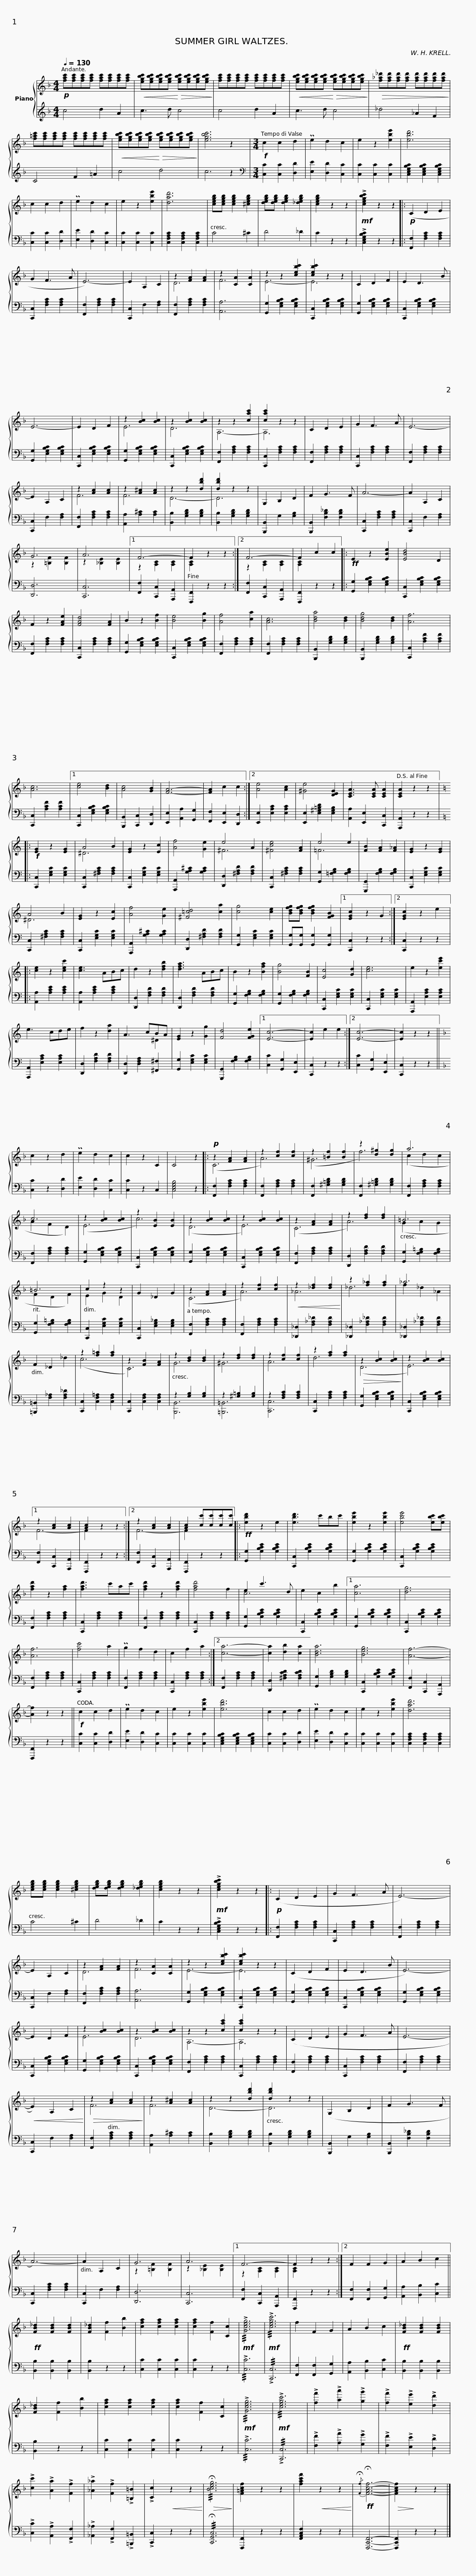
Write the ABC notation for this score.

X:1
%%score { ( 1 3 ) | ( 2 4 ) }
L:1/8
Q:1/4=130
M:4/4
I:linebreak $
K:F
V:1 treble
V:3 treble
V:2 treble
V:4 treble
V:1
!p! [fac'][fac'][fac'][fac'] [fac'][fac'][fac'][fac'] |!<(! [egbc'][egbc'][egbc'][egbc']!<)!!>(! [egbc'][egbc'][egbc'][egbc']!>)! | [fac'][fac'][fac'][fac'] [fac'][fac'][fac'][fac'] |!<(! [egbc'][egbc'][egbc'][egbc']!<)!!>(! [egbc'][egbc'][egbc'][egbc']!>)! |$!>(! [f_a_d'][fad'][fad'][fad'] [fad'][fad'][fad'][fad']!>)! | %5
 [f=ac'][fac'][fac'][fac'] [fac'][fac'][fac'][fac'] |!<(! [egbc'][egbc'][egbc'][egbc']!<)!!>(! [egbc'][egbc'][egbc'][egbc']!>)! | [egbc']6 z2 |$[M:3/4]!f! c2 c2 d2 | Pe2 d2 c2 | %10
 e2 z2 [ebe']2 | [ebd']6 | c2 c2 d2 | Pe2 d2 c2 |$ e2 z2 [ebe']2 | %15
 [dad']6 | [cegb][cegb] [cegb]2 [^cegb]2 | [degb][degb] [degb]2 [_degb]2 | [cegb]2 z2 z2 |!mf! !>![cegbc']2 z2 z2 |:$ %20
!p! (C2 D2 E2 | G2 F3 A | E6-) | E2 A,2 C2 | z2 [FA]2 [FA]2 | %25
 z2 [CA]2 [CA]2 | z2 z2 [cebc']2 | [cebc']2 z2 z2 | C2 D2 F2 |$ E2 D3 B | %30
 E6- | E2 D2 F2 | z2 [Bc]2 [Bc]2 | z2 [Bc]2 [Bc]2 | z2 z2 [cac']2 | %35
 [cac']2 z2 z2 | C2 D2 E2 | G2 F3 A |$ E6- | E2 A,2 C2 | %40
 z2 [Ac]2 [Ac]2 | z2 [A^c]2 [Ac]2 | z2 z2 [dbd']2 | [dbd']2 z2 z2 | G,2 B,2 D2 | %45
 F2 G3 F | A6- |$ A2 A,2 C2 | G6 | A6 |1 %50
 F6- | F2 z2 z2 :|2 F6- | F2 c2 c2 |:!ff! E2 z2 [EBe]2 | %55
 [EBd]4 D2 |$ F2 z2 [FAe]2 | [FAd]4 [FA]2 | B2 z2 [Bf]2 | [Be]4 [Bg]2 | %60
 [Af]4 [ca]2 | [Ac]6 | [Bda]4 [Bd]2 | [Bdg]4 [Bd]2 | [Af]6 |$ %65
 [Ac]6 |1 [ce]4 [Bd]2 | [Ac]4 [GB]2 | [FA]6- | [FA]2 c2 c2 :|2 %70
 [Ae]4 [Ac]2 | [^Ge]4 [DEG]2 | [CEA]3 [CEA] [CEA]2 | [CEA]2 z2 z2 |:$[K:C]!f! [EG]2 z2 [EG]2 | %75
 A4 B2 | [EG]2 z2 [Ec]2 | [Af]4 [Ge]2 | e4 A2 | [^Fce]4 [FA]2 | %80
 e4 e2 | [FB]2 [FA]2 [F_A]2 |$ [EG]2 z2 [EG]2 | A4 B2 | [EG]2 z2 [Ec]2 | %85
 [Af]4 [Ge]2 | [^F=cd]4 [ca]2 | [cg]4 [ce]2 | [Bdfg][Bdfg] [Bdfg]2 [FGB]2 |1 [EGc]2 z2 G2 :|2 %90
 [EGc]2 z2 e2 |:$ [ce]2 z2 [cec']2 | [ce]3 ABc | d2 z2 [dfb]2 | [dfa]3 ABc | %95
 B2 z2 [Bfa]2 | [Bg]4 [FB]2 | [Ec]4 [Gd]2 | [ce]6 | e2 z2 [ec'e']2 |$ %100
 e3 cde | f2 z2 [da]2 | A3 cBA | [EG]2 z2 [Gg]2 | [Fd]4 [FGe]2 |1 %105
 [Ec]6- | [Ec]2 e2 e2 :|2 [Ec]6- | [Ec]2 z2 z2 ||$[K:F] c2 z2 d2 | %110
 Pe2 d2 c2 | c2 z2 C2 | C4 z2 |:!p! z2 [FA]2 [FA]2 | z2 [cf]2 [cf]2 | %115
 z2 [=Bf]2 [Bf]2 | z2 [d^g]2 [dg]2 |$ a6 | c6 | z2 [Bc]2 [Bc]2 | %120
 z2 [EB]2 [EB]2 | z2 [Bc]2 [Bc]2 | z2 [Bc]2 [Bc]2 | z2 [FA]2 [FA]2 | z2 [df]2 [df]2 |$ %125
 =B6 | =B6 | c2 z2 z2 | G2 _D2 G2 | z2 [FA]2 [FA]2 | %130
 z2 [cf]2 [cf]2 |!<(! z2 [_df]2 [df]2!<)! | z2 [f_a]2 [fa]2 |$ _a6 | F2 _D2 _d2 | %135
 z2 [f=a]2 [fa]2 | z2 [FB]2 [FA]2 | z2 [Bd]2 [Bd]2 | z2 [df]2 [df]2 | z2 [cf]2 [cf]2 |$ %140
 z2 [fa]2 [fa]2 |!>(! z2 [Bc]2 [Bc]2!>)! | z2 [Bc]2 [Bc]2 |1 z2 [Ac]2 [Ac]2 | [Ac]2 z2 z2 :|2 %145
 z2 [Ac]2 [Ac]2 | [Ac]2 [cc'][cc'][cc'][cc'] |:$!ff! [ebd']2 z2 e2 | [ebd']3 c'bc' | [ebe']2 z2 [ebe']2 | %150
 [ebe']4 [ebc'][ebc'] | [fad']2 z2 [fa]2 | [fad']3 c'ac' | [fad']2 z2 [fad']2 |$ [fad']4 f2 | %155
 e2 c'3 d | e2 c2 b2 |1 [ca]6 | [dg]6 | [Af]6 | %160
 [fc']4 a2 |$ Pg2 f2 d2 | c2 f2 a2 :|2 [ca]6- | [ca]2 [db]2 [ca]2 | %165
 [Bda]6 | [Beg]6 | [Af]6- | [Af]2 z2 z2 ||$!f! c2 c2 d2 | %170
 Pe2 d2 c2 | e2 z2 [ebe']2 | [ebd']6 | c2 c2 d2 | Pe2 d2 c2 | %175
 e2 z2 [ebe']2 | [dad']6 | [cegb][cegb] [cegb]2 [^cegb]2 |$ [degb][degb] [degb]2 [_degb]2 | [cegb]2 z2 z2 | %180
!mf! !>![cegbc']2 z2 z2 |:!p! (C2 D2 E2 | G2 F3 A | E6-) | E2 A,2 C2 | %185
 z2 [FA]2 [FA]2 | z2 [CA]2 [CA]2 |$ z2 z2 [cebc']2 | [cebc']2 z2 z2 | (C2 D2 F2 | %190
 E2 D3 B | E6-) | E2 D2 F2 | z2 [Bc]2 [Bc]2 | z2 [Bc]2 [Bc]2 |$ %195
 z2 z2 [cac']2 | [cac']2 z2 z2 | (C2 D2 E2 | G2 F3 A | E6- | %200
!<(! E2) A,2 C2!<)! |!>(! z2 [Ac]2 [Ac]2!>)! | z2 [A^c]2 [Ac]2 | z2 z2 [dbd']2 | [dbd']2 z2 z2 | %205
 (G,2 B,2 D2 |$ F2 G3 F | A6-) | A2 A,2 C2 | G6 | %210
 A6 |1 F6- | F2 z2 z2 :|2$ F2 F2 G2 | A2 B2 c2 || %215
!ff! [FB_d]2 [FBd]2 [FBd]2 | [FB_d]2 [Ff]2 [Bb]2 | [cfa]2 [cfa]2 [cfa]2 | [cfa]2 [Ff]2 [Cc]2 |!mf! !///!!>![Gceg]6 | %220
!mf! !///!!>![cegc']6 | f2 F2 G2 |$ A2 B2 c2 |!ff! [FB_d]2 [FBd]2 [FBd]2 | [FB_d]2 [Ff]2 [Bb]2 | %225
 [cfa]2 [cfa]2 [cfa]2 | [cfa]2 [Ff]2 [Cc]2 |!mf! !///!!>![Gceg]6 |!mf! !///!!>![cegc']6 | !>![ff']2 !>![aa']2 !>![gg']2 | %230
 !>![ff']2 !>![ee']2 !>![dd']2 |$ !>![cc']2 !>![Aa]2 !>![Ff]2 | !>![_A_a]2 !>![Ff]2 !>![=B,=B]2 | !>![Cc]2!<(! z2 z2!<)! |!>(! !///!!fermata![Bceg]6!>)! | %235
 [F=Acf]2 z2 z2 | [fac'f']2!<(! z2 z2!<)! |!ff!{/!fermata![Ff]} !fermata![FAcf]6- |!>(! [FAcf]2!>)! z2 z2 |] %239
V:2
 c4 d2 A2 | c3 d c4 | c4 d2 A2 | c3 d c4 |$ _d4 _A2 F2 | %5
 C4 F2 =A2 | c4 d4 | c6 z2 |$[M:3/4][K:bass] [C,C]2 [C,C]2 [D,D]2 | [E,E]2 [D,D]2 [C,C]2 | %10
 [C,C]2 [C,C]2 [C,C]2 | [C,E,G,B,C]2 [C,E,G,B,C]2 [C,E,G,B,C]2 | [C,C]2 [C,C]2 [D,D]2 | [E,E]2 [D,D]2 [C,C]2 |$ [C,C]2 [C,C]2 [C,C]2 | %15
 [C,F,A,C]2 [C,F,A,C]2 [C,F,A,C]2 | C4 ^C2 | D4 _D2 | C2 z2 z2 | !>![C,E,G,B,C]2 z2 z2 |:$ %20
 [F,,F,]2 [F,A,C]2 [F,A,C]2 | [C,,C,]2 [F,A,C]2 [F,A,C]2 | [F,,F,]2 [F,A,C]2 [F,A,C]2 | [C,,C,]2 F,2 [F,A,]2 | [F,,F,]2 [F,A,C]2 [F,A,C]2 | %25
 [A,,A,]6 | [G,,G,]2 [E,G,B,C]2 [E,G,B,C]2 | [C,,C,]2 [E,G,B,C]2 [E,G,B,C]2 | [G,,G,]2 [E,G,B,C]2 [E,G,B,C]2 |$ [C,,C,]2 [E,G,B,C]2 [E,G,B,C]2 | %30
 [G,,G,]2 [E,G,B,C]2 [E,G,B,C]2 | [C,,C,]2 [E,G,B,C]2 [E,G,B,C]2 | [G,,G,]2 [E,G,B,C]2 [E,G,B,C]2 | [C,,C,]2 [E,G,B,C]2 [E,G,B,C]2 | [F,,F,]2 [F,A,C]2 [F,A,C]2 | %35
 [C,,C,]2 [F,A,C]2 [F,A,C]2 | [F,,F,]2 [F,A,C]2 [F,A,C]2 | [C,,C,]2 [F,A,C]2 [F,A,C]2 |$ [F,,F,]2 [F,A,C]2 [F,A,C]2 | [C,,C,]2 F,2 [F,A,]2 | %40
 [F,,F,]2 [F,A,C]2 [F,A,C]2 | [A,,A,]2 [A,^C]2 [A,C]2 | [B,,B,]2 [G,B,D]2 [G,B,D]2 | [B,,B,]2 [G,B,D]2 [G,B,D]2 | [B,,,B,,]2 G,2 [G,B,]2 | %45
 [B,,,B,,]2 [F,B,_D]2 [F,B,D]2 | [C,,C,]2 [F,A,C]2 [F,A,C]2 |$ [C,,C,]2 F,2 [F,A,]2 | [D,,D,]6 | [C,,C,]6 |1 %50
 [F,,F,]2 [C,,C,]2 [A,,,A,,]2 | [F,,,F,,]2 z2 z2 :|2 [F,,F,]2 [C,,C,]2 [A,,,A,,]2 | [F,,,F,,]2 z2 z2 |: [G,,G,]2 [E,G,B,C]2 [E,G,B,C]2 | %55
 [C,,C,]2 [E,G,B,C]2 [E,G,B,C]2 |$ [F,,F,]2 [F,A,C]2 [F,A,C]2 | [C,,C,]2 [F,A,C]2 [F,A,C]2 | [G,,G,]2 [E,G,B,C]2 [E,G,B,C]2 | [C,,C,]2 [E,G,B,C]2 [E,G,B,C]2 | %60
 [F,,F,]2 [F,A,C]2 [F,A,C]2 | [F,,F,]2 [F,A,C]2 [F,A,C]2 | [B,,,B,,]2 [G,B,D]2 [G,B,D]2 | [B,,,B,,]2 [G,B,D]2 [G,B,D]2 | [C,,C,]2 [A,CF]2 [A,CF]2 |$ %65
 [C,,C,]2 [A,CF]2 [A,CF]2 |1 [C,,C,]2 [E,G,B,C]2 [E,G,B,C]2 | [B,,,B,,]2 [C,,C,]2 [D,,D,]2 | [E,,E,]2 [A,,A,]2 [G,,G,]2 | [F,,F,]2 [E,,E,]2 [D,,D,]2 :|2 %70
 [E,,E,]2 [E,A,C]2 [E,A,C]2 | [E,,E,]2 [E,^G,=B,D]2 [E,G,B,]2 | [A,,A,]2 [E,,E,]2 [C,,C,]2 | [A,,,A,,]2 z2 z2 |:$[K:C] [C,,C,]2 [E,G,C]2 [E,G,C]2 | %75
 [C,,C,]2 [^F,A,C]2 [F,A,C]2 | [C,,C,]2 [E,G,C]2 [E,G,C]2 | [A,,,A,,]2 [G,A,^C]2 [G,A,C]2 | [D,,D,]2 [^F,A,D]2 [F,A,D]2 | [C,,C,]2 [^F,A,C]2 [F,A,C]2 | %80
 [G,,G,]2 [=F,G,B,]2 [F,G,B,]2 | [G,,,G,,]2 [F,G,B,]2 [F,G,B,]2 |$ [C,,C,]2 [E,G,C]2 [E,G,C]2 | [C,,C,]2 [^F,A,C]2 [F,A,C]2 | [C,,C,]2 [E,G,C]2 [E,G,C]2 | %85
 [A,,,A,,]2 [G,A,^C]2 [G,A,C]2 | [D,,D,]2 [^F,A,D]2 [F,A,D]2 | [G,,G,]2 [E,G,C]2 [E,G,C]2 | [G,,G,][G,,G,] [G,,G,]2 [G,,G,]2 |1 [C,,C,]2 z2 z2 :|2 %90
 [C,,C,]2 z2 z2 |:$ [A,,A,]2 [A,CE]2 [A,CE]2 | [A,,A,]2 [A,CE]2 [A,CE]2 | [D,,D,]2 [F,A,D]2 [F,A,D]2 | [D,,D,]2 [F,A,D]2 [F,A,D]2 | %95
 [G,,G,]2 [F,G,B,]2 [F,G,B,]2 | [G,,G,]2 [F,G,B,]2 [F,G,B,]2 | [C,,C,]2 [E,G,C]2 [E,G,C]2 | [C,,C,]2 [E,G,C]2 [E,G,C]2 | [A,,,A,,]2 [E,A,C]2 [E,A,C]2 |$ %100
 [A,,,A,,]2 [E,A,C]2 [E,A,C]2 | [D,,D,]2 [F,A,D]2 [F,A,D]2 | [D,,D,]2 [D,F,A,]2 [^F,,^F,]2 | [G,,G,]2 [E,G,C]2 [E,G,C]2 | [G,,,G,,]2 [F,G,B,]2 [F,G,B,]2 |1 %105
 [C,C]2 [G,,G,]2 [E,,E,]2 | [C,,C,]2 z2 z2 :|2 [C,C]2 [G,,G,]2 [E,,E,]2 | [C,,C,]2 z2 z2 ||$[K:F] [C,C]2 z2 [D,D]2 | %110
 [E,E]2 [D,D]2 [C,C]2 | [C,C]2 z2 C,2 | [C,E,G,B,]4 z2 |: [F,,F,]2 [F,A,C]2 [F,A,C]2 | [F,,F,]2 [F,A,C]2 [F,A,C]2 | %115
 [F,,F,]2 [^G,=B,D]2 [G,B,D]2 | [F,,F,]2 [^G,=B,D]2 [G,B,D]2 |$ [F,,F,]2 [F,A,C]2 [F,A,C]2 | [F,,F,]2 [F,A,C]2 [F,A,C]2 | [G,,G,]2 [E,G,B,C]2 [E,G,B,C]2 | %120
 [C,,C,]2 [E,G,B,C]2 [E,G,B,C]2 | [G,,G,]2 [E,G,B,C]2 [E,G,B,C]2 | [C,,C,]2 [E,G,B,C]2 [E,G,B,C]2 | [F,,F,]2 [F,A,C]2 [F,A,C]2 | [D,,D,]2 [F,A,D]2 [F,A,D]2 |$ %125
 [G,,G,]2 [F,G,=B,]2 [F,G,B,]2 | [G,,G,]2 [F,G,=B,]2 [F,G,B,]2 | [C,,C,]2 [E,G,C]2 [E,G,C]2 | [C,,C,]2 [E,G,_B,]2 [E,G,B,]2 | [F,,F,]2 [F,A,C]2 [F,A,C]2 | %130
 [F,,F,]2 [F,A,C]2 [F,A,C]2 | [_D,,_D,]2 [F,_A,_D]2 [F,A,D]2 | [_D,,_D,]2 [F,_A,_D]2 [F,A,D]2 |$ [_D,,_D,]2 [F,_A,_D]2 [F,A,D]2 | [=B,,,=B,,]2 [F,_A,]2 [F,A,_D]2 | %135
 [C,,C,]2 [C,F,=A,]2 [C,F,A,]2 | [C,,C,]2 [C,F,A,]2 [C,F,A,]2 | z2 [G,B,]2 [G,B,]2 | z2 [^G,=B,]2 [G,B,]2 | z2 [F,A,C]2 [F,A,C]2 |$ %140
 [C,,C,]2 [F,A,C]2 [F,A,C]2 | [G,,G,]2 [E,G,B,C]2 [E,G,B,C]2 | [C,,C,]2 [E,G,B,C]2 [E,G,B,C]2 |1 [F,,F,]2 [C,,C,]2 [A,,,A,,]2 | [F,,,F,,]2 z2 z2 :|2 %145
 [F,,F,]2 [C,,C,]2 [A,,,A,,]2 | [F,,,F,,]2 z2 z2 |:$ [G,,G,]2 [G,B,CE]2 [G,B,CE]2 | [C,,C,]2 [G,B,CE]2 [G,B,CE]2 | [G,,G,]2 [G,B,CE]2 [G,B,CE]2 | %150
 [C,,C,]2 [G,B,CE]2 [G,B,CE]2 | [F,,F,]2 [F,A,C]2 [F,A,C]2 | [C,,C,]2 [F,A,C]2 [F,A,C]2 | [F,,F,]2 [F,A,C]2 [F,A,C]2 |$ [C,,C,]2 [F,A,C]2 [F,A,C]2 | %155
 [G,,G,]2 [G,B,CE]2 [G,B,CE]2 | [C,,C,]2 [G,B,CE]2 [G,B,CE]2 |1 [G,,G,]2 [G,B,CE]2 [G,B,CE]2 | [C,,C,]2 [G,B,CE]2 [G,B,CE]2 | [F,,F,]2 [F,A,C]2 [F,A,C]2 | %160
 [C,,C,]2 [F,A,C]2 [F,A,C]2 |$ [F,,F,]2 [F,A,C]2 [F,A,C]2 | [C,,C,]2 [F,A,C]2 [F,A,C]2 :|2 [F,,F,]2 [F,A,C]2 [F,A,C]2 | [D,,D,]2 [^F,A,CD]2 [F,A,CD]2 | %165
 [G,,G,]2 [G,B,D]2 [G,B,D]2 | [C,,C,]2 [G,B,CE]2 [G,B,CE]2 | [F,,F,]2 [C,,C,]2 [A,,,A,,]2 | [F,,,F,,]2 z2 z2 ||$ [C,C]2 [C,C]2 [D,D]2 | %170
 [E,E]2 [D,D]2 [C,C]2 | [C,C]2 [C,C]2 [C,C]2 | [C,E,G,B,C]2 [C,E,G,B,C]2 [C,E,G,B,C]2 | [C,C]2 [C,C]2 [D,D]2 | [E,E]2 [D,D]2 [C,C]2 | %175
 [C,C]2 [C,C]2 [C,C]2 | [C,F,A,C]2 [C,F,A,C]2 [C,F,A,C]2 | C4 ^C2 |$ D4 _D2 | C2 z2 z2 | %180
 !>![C,E,G,B,C]2 z2 z2 |: [F,,F,]2 [F,A,C]2 [F,A,C]2 | [C,,C,]2 [F,A,C]2 [F,A,C]2 | [F,,F,]2 [F,A,C]2 [F,A,C]2 | [C,,C,]2 F,2 [F,A,]2 | %185
 [F,,F,]2 [F,A,C]2 [F,A,C]2 | [A,,A,]6 |$ [G,,G,]2 [E,G,B,C]2 [E,G,B,C]2 | [C,,C,]2 [E,G,B,C]2 [E,G,B,C]2 | [G,,G,]2 [E,G,B,C]2 [E,G,B,C]2 | %190
 [C,,C,]2 [E,G,B,C]2 [E,G,B,C]2 | [G,,G,]2 [E,G,B,C]2 [E,G,B,C]2 | [C,,C,]2 [E,G,B,C]2 [E,G,B,C]2 | [G,,G,]2 [E,G,B,C]2 [E,G,B,C]2 | [C,,C,]2 [E,G,B,C]2 [E,G,B,C]2 |$ %195
 [F,,F,]2 [F,A,C]2 [F,A,C]2 | [C,,C,]2 [F,A,C]2 [F,A,C]2 | [F,,F,]2 [F,A,C]2 [F,A,C]2 | [C,,C,]2 [F,A,C]2 [F,A,C]2 | [F,,F,]2 [F,A,C]2 [F,A,C]2 | %200
 [C,,C,]2 F,2 [F,A,]2 | [F,,F,]2 [F,A,C]2 [F,A,C]2 | [A,,A,]2 [A,^C]2 [A,C]2 | [B,,B,]2 [G,B,D]2 [G,B,D]2 | [B,,B,]2 [G,B,D]2 [G,B,D]2 | %205
 [B,,,B,,]2 G,2 [G,B,]2 |$ [B,,,B,,]2 [F,B,_D]2 [F,B,D]2 | [C,,C,]2 [F,A,C]2 [F,A,C]2 | [C,,C,]2 F,2 [F,A,]2 | [D,,D,]6 | %210
 [C,,C,]6 |1 [F,,F,]2 [C,,C,]2 [A,,,A,,]2 | [F,,,F,,]2 z2 z2 :|2$ [F,,F,]2 [F,,F,]2 [G,,G,]2 | [A,,A,]2 [B,,B,]2 [C,C]2 || %215
 [B,,B,]2 [B,,B,]2 [B,,B,]2 | [B,,B,]2 z2 z2 | [C,C]2 [C,C]2 [C,C]2 | [C,C]2 z2 z2 | !///!!>![C,C]6 | %220
 !///!!>![C,,C,]6 | [F,,F,]2 [F,,F,]2 [G,,G,]2 |$ [A,,A,]2 [B,,B,]2 [C,C]2 | [B,,B,]2 [B,,B,]2 [B,,B,]2 | [B,,B,]2 z2 z2 | %225
 [C,C]2 [C,C]2 [C,C]2 | [C,C]2 z2 z2 | !///!!>![C,C]6 | !///!!>![C,,C,]6 | !>![F,F]2 !>![A,A]2 !>![G,G]2 | %230
 !>![F,F]2 !>![E,E]2 !>![D,D]2 |$ !>![C,C]2 !>![A,,A,]2 !>![F,,F,]2 | !>![_A,,_A,]2 !>![F,,F,]2 !>![=B,,,=B,,]2 | !>![C,,C,]2 z2 z2 | !///!!fermata![C,,G,,C,]6 | %235
 [F,,,F,,]2 z2 z2 | [F,,A,,C,F,]2 z2 z2 | [F,,,C,,F,,]6- | [F,,,C,,F,,]2 z2 z2 |] %239
V:3
 x8 | x8 | x8 | x8 |$ x8 | %5
 x8 | x8 | x8 |$[M:3/4] x6 | x6 | %10
 x6 | x6 | x6 | x6 |$ x6 | %15
 x6 | x6 | x6 | x6 | x6 |:$ %20
 x6 | x6 | x6 | x6 | D6 | %25
 F6 | E6- | E6 | x6 |$ x6 | %30
 x6 | x6 | E6 | D6 | A,6- | %35
 A,6 | x6 | x6 |$ x6 | x6 | %40
 F6 | F6 | D6- | D6 | x6 | %45
 x6 | x6 |$ x6 | z2 [=B,F]2 [B,F]2 | z2 [_B,E]2 [B,E]2 |1 %50
 z2 [A,C]2 [A,C]2 | [A,C]2 x4 :|2 z2 [A,C]2 [A,C]2 | [A,C]2 x4 |: x6 | %55
 x6 |$ x6 | x6 | x6 | x6 | %60
 x6 | x6 | x6 | x6 | x6 |$ %65
 x6 |1 x6 | x6 | x6 | x6 :|2 %70
 x6 | x6 | x6 | x6 |:$[K:C] x6 | %75
 ^D6 | x6 | x6 | ^F6 | x6 | %80
 =F6 | x6 |$ x6 | ^D6 | x6 | %85
 x6 | x6 | x6 | x6 |1 x6 :|2 %90
 x6 |:$ x6 | x6 | x6 | x6 | %95
 x6 | x6 | x6 | x6 | x6 |$ %100
 x6 | x6 | x4 ^D2 | x6 | x6 |1 %105
 x6 | x6 :|2 x6 | x6 ||$[K:F] x6 | %110
 x6 | x6 | x6 |: (C6 | A6) | %115
 (^G6 | f6) |$ (c2 d2 c2 | A2 F2 D2) | (E6 | %120
 c6) | (D6 | E6) | (C6 | A6) |$ %125
 (G2 A2 G2 | F2 D2 F2) | E2 G2 D2 | x6 | (C6 | %130
 A6) | _A6 | _d6 |$ f2 _d2 _A2 | x6 | %135
 (c6 | C6) | G6 | ^G6 | A6 |$ %140
 d6 | (D6 | E6) |1 F6- | F2 x4 :|2 %145
 F6- | F2 x4 |:$ x6 | x6 | x6 | %150
 x6 | x6 | x6 | x6 |$ x6 | %155
 c6 | x6 |1 x6 | x6 | x6 | %160
 x6 |$ x6 | x6 :|2 x6 | x6 | %165
 x6 | x6 | x6 | x6 ||$ x6 | %170
 x6 | x6 | x6 | x6 | x6 | %175
 x6 | x6 | x6 |$ x6 | x6 | %180
 x6 |: x6 | x6 | x6 | x6 | %185
 D6 | F6 |$ E6- | E6 | x6 | %190
 x6 | x6 | x6 | E6 | D6 |$ %195
 A,6- | A,6 | x6 | x6 | x6 | %200
 x6 | F6 | F6 | D6- | D6 | %205
 x6 |$ x6 | x6 | x6 | z2 [=B,F]2 [B,F]2 | %210
 z2 [_B,E]2 [B,E]2 |1 z2 [A,C]2 [A,C]2 | [A,C]2 x4 :|2$ x6 | x6 || %215
 x6 | x6 | x6 | x6 | x6 | %220
 x6 | x6 |$ x6 | x6 | x6 | %225
 x6 | x6 | x6 | x6 | x6 | %230
 x6 |$ x6 | x6 | x6 | x6 | %235
 x6 | x6 | x6 | x6 |] %239
V:4
 x8 | x8 | x8 | x8 |$ x8 | %5
 x8 | x8 | x8 |$[M:3/4][K:bass] x6 | x6 | %10
 x6 | x6 | x6 | x6 |$ x6 | %15
 x6 | x6 | x6 | x6 | x6 |:$ %20
 x6 | x6 | x6 | x6 | x6 | %25
 x6 | x6 | x6 | x6 |$ x6 | %30
 x6 | x6 | x6 | x6 | x6 | %35
 x6 | x6 | x6 |$ x6 | x6 | %40
 x6 | x6 | x6 | x6 | x6 | %45
 x6 | x6 |$ x6 | x6 | x6 |1 %50
 x6 | x6 :|2 x6 | x6 |: x6 | %55
 x6 |$ x6 | x6 | x6 | x6 | %60
 x6 | x6 | x6 | x6 | x6 |$ %65
 x6 |1 x6 | x6 | x6 | x6 :|2 %70
 x6 | x6 | x6 | x6 |:$[K:C] x6 | %75
 x6 | x6 | x6 | x6 | x6 | %80
 x6 | x6 |$ x6 | x6 | x6 | %85
 x6 | x6 | x6 | x6 |1 x6 :|2 %90
 x6 |:$ x6 | x6 | x6 | x6 | %95
 x6 | x6 | x6 | x6 | x6 |$ %100
 x6 | x6 | x6 | x6 | x6 |1 %105
 x6 | x6 :|2 x6 | x6 ||$[K:F] x6 | %110
 x6 | x6 | x6 |: x6 | x6 | %115
 x6 | x6 |$ x6 | x6 | x6 | %120
 x6 | x6 | x6 | x6 | x6 |$ %125
 x6 | x6 | x6 | x6 | x6 | %130
 x6 | x6 | x6 |$ x6 | x6 | %135
 x6 | x6 | [B,,,B,,]6 | [=B,,,=B,,]6 | [C,,C,]6 |$ %140
 x6 | x6 | x6 |1 x6 | x6 :|2 %145
 x6 | x6 |:$ x6 | x6 | x6 | %150
 x6 | x6 | x6 | x6 |$ x6 | %155
 x6 | x6 |1 x6 | x6 | x6 | %160
 x6 |$ x6 | x6 :|2 x6 | x6 | %165
 x6 | x6 | x6 | x6 ||$ x6 | %170
 x6 | x6 | x6 | x6 | x6 | %175
 x6 | x6 | x6 |$ x6 | x6 | %180
 x6 |: x6 | x6 | x6 | x6 | %185
 x6 | x6 |$ x6 | x6 | x6 | %190
 x6 | x6 | x6 | x6 | x6 |$ %195
 x6 | x6 | x6 | x6 | x6 | %200
 x6 | x6 | x6 | x6 | x6 | %205
 x6 |$ x6 | x6 | x6 | x6 | %210
 x6 |1 x6 | x6 :|2$ x6 | x6 || %215
 x6 | x6 | x6 | x6 | x6 | %220
 x6 | x6 |$ x6 | x6 | x6 | %225
 x6 | x6 | x6 | x6 | x6 | %230
 x6 |$ x6 | x6 | x6 | x6 | %235
 x6 | x6 | x6 | x6 |] %239
